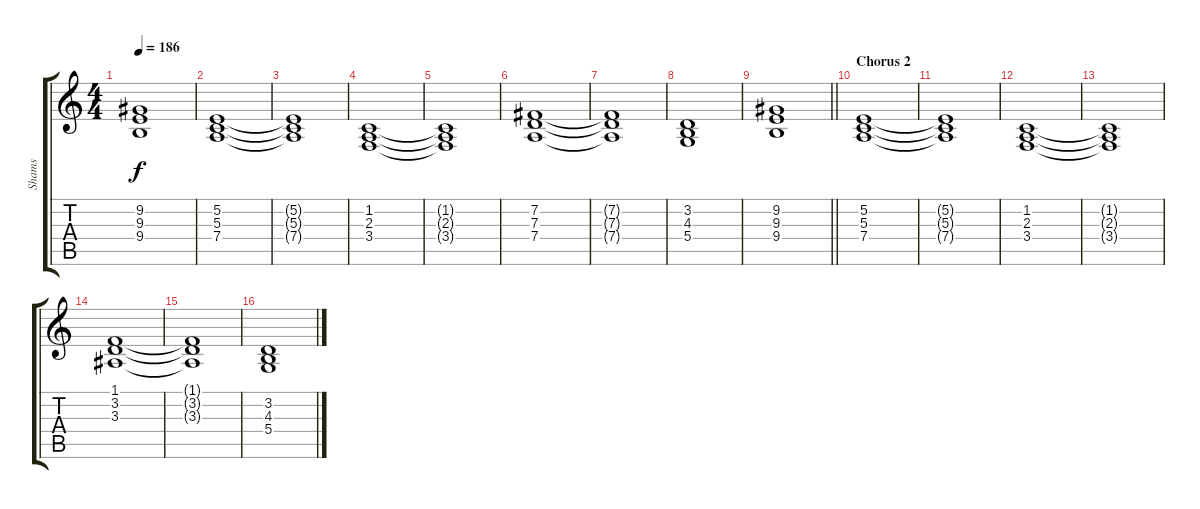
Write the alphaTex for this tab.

\track ("Shams" "Shams") {instrument stringensemble1}
\staff {score tabs}
\tuning (E4 B3 G3 D3 A2 E2) {hide}
\ts (4 4)
\tempo 186
\clef g2
\ks c
(9.2 9.3 9.4).1{dy f} |
(5.2 5.3 7.4).1 |
(5.2{t} 5.3{t} 7.4{t}).1 |
(1.2 2.3 3.4).1 |
(1.2{t} 2.3{t} 3.4{t}).1 |
(7.2 7.3 7.4).1 |
(7.2{t} 7.3{t} 7.4{t}).1 |
(3.2 4.3 5.4).1 |
\barLineRight lightlight
(9.2 9.3 9.4).1 |
\section ("" "Chorus 2")
(5.2 5.3 7.4).1 |
(5.2{t} 5.3{t} 7.4{t}).1 |
(1.2 2.3 3.4).1 |
(1.2{t} 2.3{t} 3.4{t}).1 |
(1.1 3.2 3.3).1 |
(1.1{t} 3.2{t} 3.3{t}).1 |
(3.2 4.3 5.4).1
